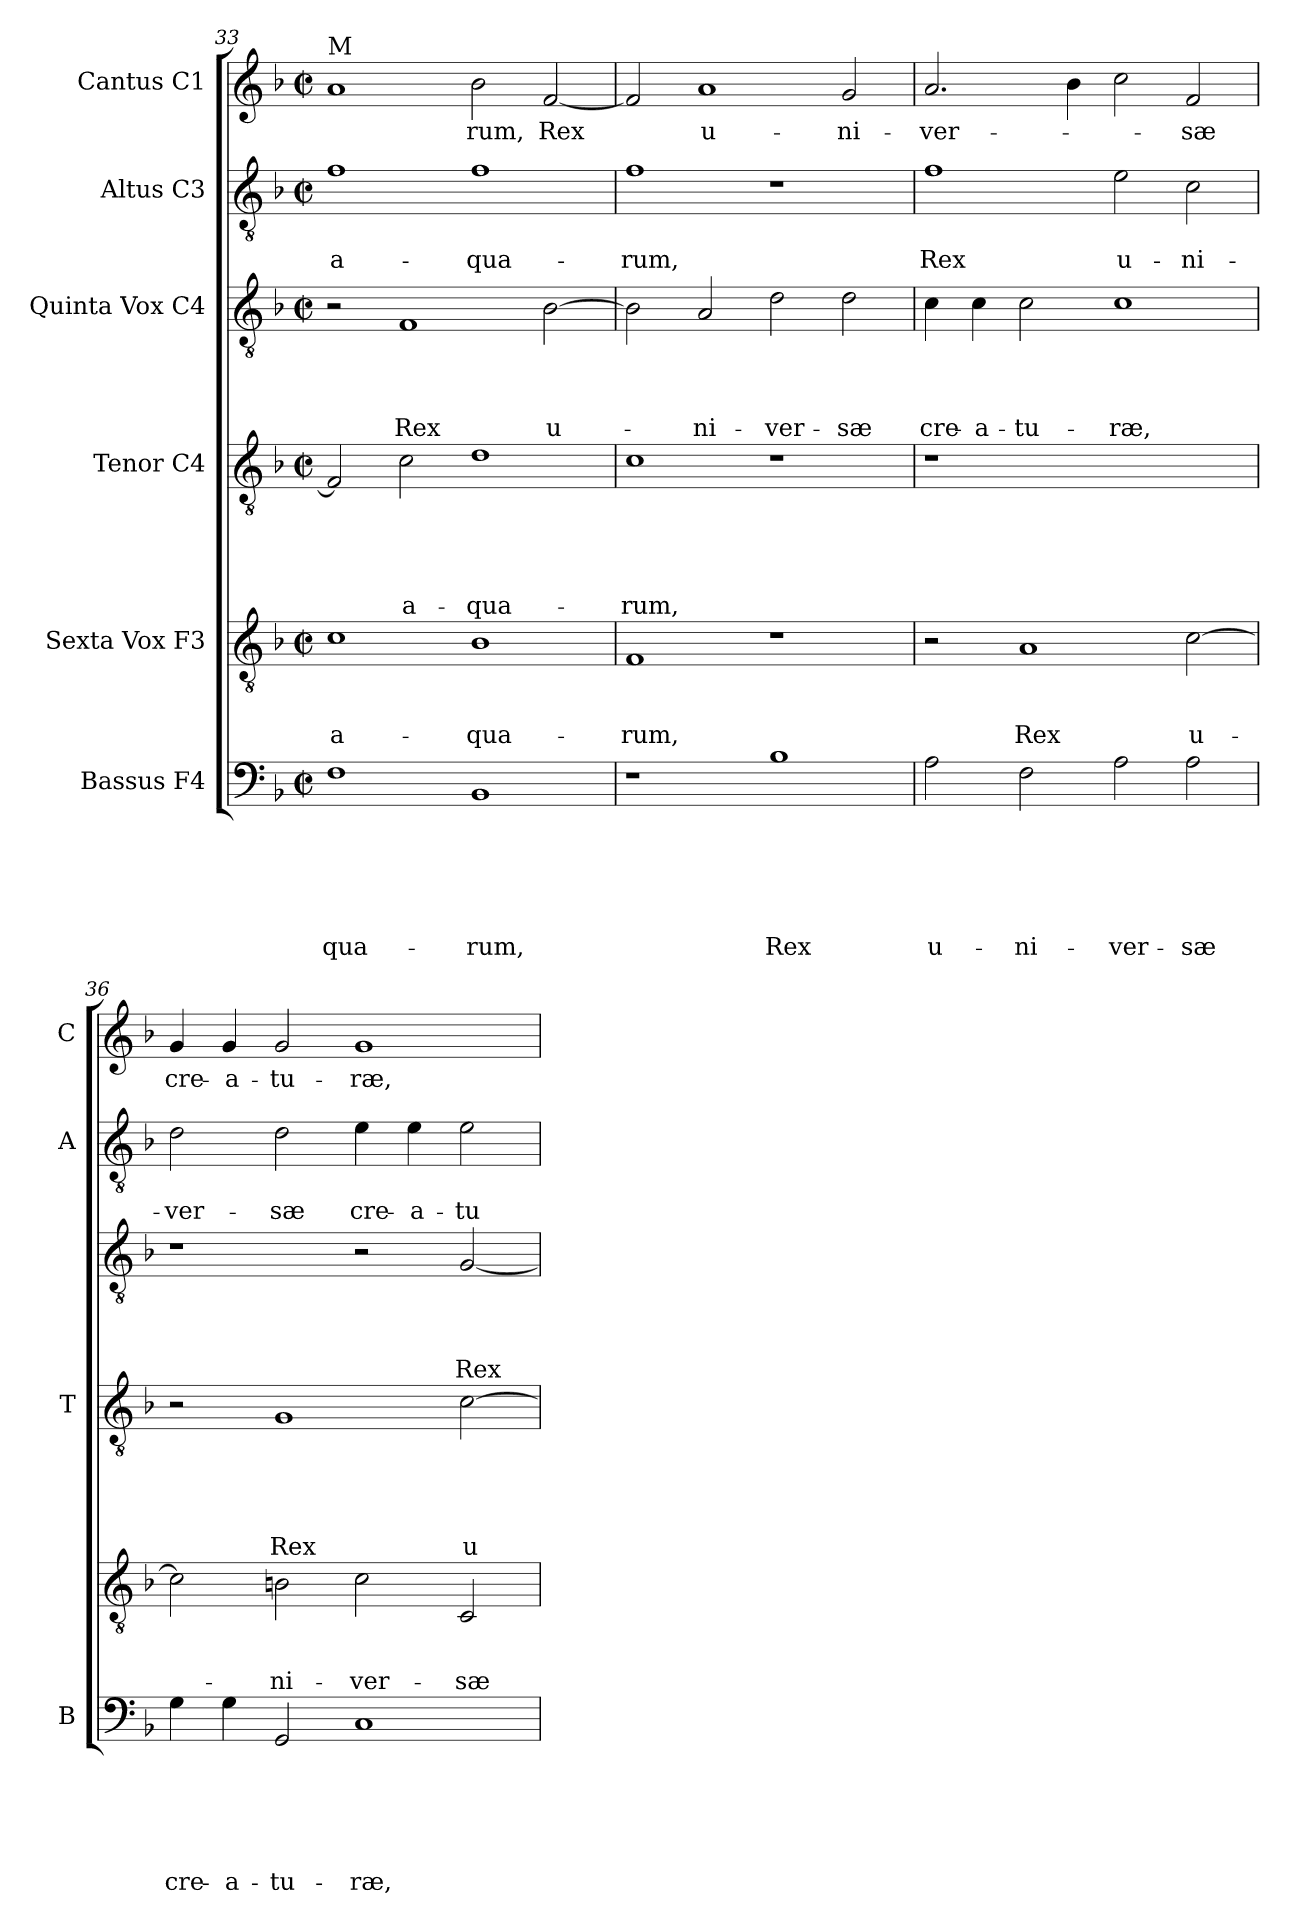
**kern	**text	**text	**text	**text	**text	**text	**kern	**text	**text	**text	**kern	**text	**text	**text	**text	**text	**kern	**text	**text	**text	**text	**kern	**text	**text	**kern	**text
*part6	*part6	*part6	*part6	*part6	*part6	*part6	*part5	*part5	*part5	*part5	*part4	*part4	*part4	*part4	*part4	*part4	*part3	*part3	*part3	*part3	*part3	*part2	*part2	*part2	*part1	*part1
*staff6	*staff6	*staff6	*staff6	*staff6	*staff6	*staff6	*staff5	*staff5	*staff5	*staff5	*staff4	*staff4	*staff4	*staff4	*staff4	*staff4	*staff3	*staff3	*staff3	*staff3	*staff3	*staff2	*staff2	*staff2	*staff1	*staff1
*I"Bassus F4	*	*	*	*	*	*	*I"Sexta Vox F3	*	*	*	*I"Tenor C4	*	*	*	*	*	*I"Quinta Vox C4	*	*	*	*	*I"Altus C3	*	*	*I"Cantus C1	*
*I'B	*	*	*	*	*	*	*	*	*	*	*I'T	*	*	*	*	*	*	*	*	*	*	*I'A	*	*	*I'C	*
!!LO:PB:g=z
*clefF4	*	*	*	*	*	*	*clefGv2	*	*	*	*clefGv2	*	*	*	*	*	*clefGv2	*	*	*	*	*clefGv2	*	*	*clefG2	*
*k[b-]	*	*	*	*	*	*	*k[b-]	*	*	*	*k[b-]	*	*	*	*	*	*k[b-]	*	*	*	*	*k[b-]	*	*	*k[b-]	*
*F:	*	*	*	*	*	*	*F:	*	*	*	*F:	*	*	*	*	*	*F:	*	*	*	*	*F:	*	*	*F:	*
*M2/2	*	*	*	*	*	*	*M2/2	*	*	*	*M2/2	*	*	*	*	*	*M2/2	*	*	*	*	*M2/2	*	*	*M2/2	*
*met(c|)	*	*	*	*	*	*	*met(c|)	*	*	*	*met(c|)	*	*	*	*	*	*met(c|)	*	*	*	*	*met(c|)	*	*	*met(c|)	*
=33	=33	=33	=33	=33	=33	=33	=33	=33	=33	=33	=33	=33	=33	=33	=33	=33	=33	=33	=33	=33	=33	=33	=33	=33	=33	=33
!	!	!	!	!	!	!	!	!	!	!	!	!	!	!	!	!	!	!	!	!	!	!	!	!	!LO:TX:a:t=M	!
!	!	!	!	!	!	!LO:LY:b	!	!	!	!LO:LY:b	!	!	!	!	!	!	!	!	!	!	!	!	!	!LO:LY:b	!	!
1F	.	.	.	.	.	-qua-	1c	.	.	a-	2F/]	.	.	.	.	.	2r	.	.	.	.	1f	.	a-	1a	.
!	!	!	!	!	!	!	!	!	!	!	!	!	!	!	!	!LO:LY:b	!	!	!	!	!LO:LY:b	!	!	!	!	!
.	.	.	.	.	.	.	.	.	.	.	2c\	.	.	.	.	a-	1F	.	.	.	Rex	.	.	.	.	.
!	!	!	!	!	!	!LO:LY:b	!	!	!	!LO:LY:b	!	!	!	!	!	!LO:LY:b	!	!	!	!	!	!	!	!LO:LY:b	!	!LO:LY:b
1BB-	.	.	.	.	.	-rum,	1B-	.	.	-qua-	1d	.	.	.	.	-qua-	.	.	.	.	.	1f	.	-qua-	2b-\	-rum,
!	!	!	!	!	!	!	!	!	!	!	!	!	!	!	!	!	!	!	!	!	!LO:LY:b	!	!	!	!	!LO:LY:b
.	.	.	.	.	.	.	.	.	.	.	.	.	.	.	.	.	[2B-\	.	.	.	u-	.	.	.	[2f/	Rex
=34	=34	=34	=34	=34	=34	=34	=34	=34	=34	=34	=34	=34	=34	=34	=34	=34	=34	=34	=34	=34	=34	=34	=34	=34	=34	=34
!	!	!	!	!	!	!	!	!	!	!LO:LY:b	!	!	!	!	!	!LO:LY:b	!	!	!	!	!	!	!	!LO:LY:b	!	!
1r	.	.	.	.	.	.	1F	.	.	-rum,	1c	.	.	.	.	-rum,	2B-\]	.	.	.	.	1f	.	-rum,	2f/]	.
!	!	!	!	!	!	!	!	!	!	!	!	!	!	!	!	!	!	!	!	!	!LO:LY:b	!	!	!	!	!LO:LY:b
.	.	.	.	.	.	.	.	.	.	.	.	.	.	.	.	.	2A/	.	.	.	-ni-	.	.	.	1a	u-
!	!	!	!	!	!	!LO:LY:b	!	!	!	!	!	!	!	!	!	!	!	!	!	!	!LO:LY:b	!	!	!	!	!
1B-	.	.	.	.	.	Rex	1r	.	.	.	1r	.	.	.	.	.	2d\	.	.	.	-ver-	1r	.	.	.	.
!	!	!	!	!	!	!	!	!	!	!	!	!	!	!	!	!	!	!	!	!	!LO:LY:b	!	!	!	!	!LO:LY:b
.	.	.	.	.	.	.	.	.	.	.	.	.	.	.	.	.	2d\	.	.	.	-sæ	.	.	.	2g/	-ni-
=35	=35	=35	=35	=35	=35	=35	=35	=35	=35	=35	=35	=35	=35	=35	=35	=35	=35	=35	=35	=35	=35	=35	=35	=35	=35	=35
!	!	!	!	!	!	!LO:LY:b	!	!	!	!	!	!	!	!	!	!	!	!	!	!	!LO:LY:b	!	!	!LO:LY:b	!	!LO:LY:b
2A\	.	.	.	.	.	u-	2r	.	.	.	1r	.	.	.	.	.	4c\	.	.	.	cre-	1f	.	Rex	2.a/	-ver-
!	!	!	!	!	!	!	!	!	!	!	!	!	!	!	!	!	!	!	!	!	!LO:LY:b	!	!	!	!	!
.	.	.	.	.	.	.	.	.	.	.	.	.	.	.	.	.	4c\	.	.	.	-a-	.	.	.	.	.
!	!	!	!	!	!	!LO:LY:b	!	!	!	!LO:LY:b	!	!	!	!	!	!	!	!	!	!	!LO:LY:b	!	!	!	!	!
2F\	.	.	.	.	.	-ni-	1A	.	.	Rex	.	.	.	.	.	.	2c\	.	.	.	-tu-	.	.	.	.	.
.	.	.	.	.	.	.	.	.	.	.	.	.	.	.	.	.	.	.	.	.	.	.	.	.	4b-\	.
!	!	!	!	!	!	!LO:LY:b	!	!	!	!	!	!	!	!	!	!	!	!	!	!	!LO:LY:b	!	!	!LO:LY:b	!	!
2A\	.	.	.	.	.	-ver-	.	.	.	.	1ryy	.	.	.	.	.	1c	.	.	.	-ræ,	2e\	.	u-	2cc\	.
!	!	!	!	!	!	!LO:LY:b	!	!	!	!LO:LY:b	!	!	!	!	!	!	!	!	!	!	!	!	!	!LO:LY:b	!	!LO:LY:b
2A\	.	.	.	.	.	-sæ	[2c\	.	.	u-	.	.	.	.	.	.	.	.	.	.	.	2c\	.	-ni-	2f/	-sæ
=36	=36	=36	=36	=36	=36	=36	=36	=36	=36	=36	=36	=36	=36	=36	=36	=36	=36	=36	=36	=36	=36	=36	=36	=36	=36	=36
!	!	!	!	!	!	!LO:LY:b	!	!	!	!	!	!	!	!	!	!	!	!	!	!	!	!	!	!LO:LY:b	!	!LO:LY:b
4G\	.	.	.	.	.	cre-	2c\]	.	.	.	2r	.	.	.	.	.	1r	.	.	.	.	2d\	.	-ver-	4g/	cre-
!	!	!	!	!	!	!LO:LY:b	!	!	!	!	!	!	!	!	!	!	!	!	!	!	!	!	!	!	!	!LO:LY:b
4G\	.	.	.	.	.	-a-	.	.	.	.	.	.	.	.	.	.	.	.	.	.	.	.	.	.	4g/	-a-
!	!	!	!	!	!	!LO:LY:b	!	!	!	!LO:LY:b	!	!	!	!	!	!LO:LY:b	!	!	!	!	!	!	!	!LO:LY:b	!	!LO:LY:b
2GG/	.	.	.	.	.	-tu-	2Bn\	.	.	-ni-	1G	.	.	.	.	Rex	.	.	.	.	.	2d\	.	-sæ	2g/	-tu-
!	!	!	!	!	!	!LO:LY:b	!	!	!	!LO:LY:b	!	!	!	!	!	!	!	!	!	!	!	!	!	!LO:LY:b	!	!LO:LY:b
1C	.	.	.	.	.	-ræ,	2c\	.	.	-ver-	.	.	.	.	.	.	2r	.	.	.	.	4e\	.	cre-	1g	-ræ,
!	!	!	!	!	!	!	!	!	!	!	!	!	!	!	!	!	!	!	!	!	!	!	!	!LO:LY:b	!	!
.	.	.	.	.	.	.	.	.	.	.	.	.	.	.	.	.	.	.	.	.	.	4e\	.	-a-	.	.
!	!	!	!	!	!	!	!	!	!	!LO:LY:b	!	!	!	!	!	!LO:LY:b	!	!	!	!	!LO:LY:b	!	!	!LO:LY:b	!	!
.	.	.	.	.	.	.	2C/	.	.	-sæ	[2c\	.	.	.	.	u-	[2G/	.	.	.	Rex	2e\	.	-tu-	.	.
=	=	=	=	=	=	=	=	=	=	=	=	=	=	=	=	=	=	=	=	=	=	=	=	=	=	=
*-	*-	*-	*-	*-	*-	*-	*-	*-	*-	*-	*-	*-	*-	*-	*-	*-	*-	*-	*-	*-	*-	*-	*-	*-	*-	*-
